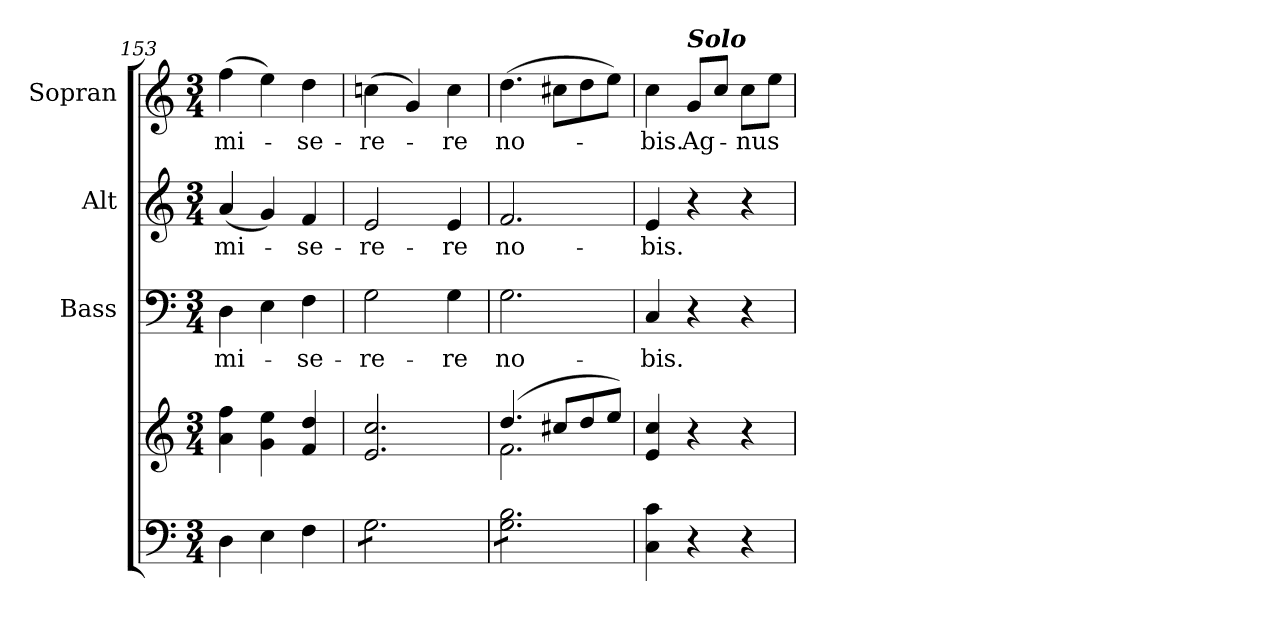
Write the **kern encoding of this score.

**kern	**kern	**kern	**text	**kern	**text	**kern	**text
*part4	*part4	*part3	*part3	*part2	*part2	*part1	*part1
*staff5	*staff4	*staff3	*staff3	*staff2	*staff2	*staff1	*staff1
*	*	*I"Bass	*	*I"Alt	*	*I"Sopran	*
*	*	*I'B.	*	*I'A.	*	*I'S.	*
*clefF4	*clefG2	*clefF4	*	*clefG2	*	*clefG2	*
*k[]	*k[]	*k[]	*	*k[]	*	*k[]	*
*C:	*C:	*C:	*	*C:	*	*C:	*
*M3/4	*M3/4	*M3/4	*	*M3/4	*	*M3/4	*
=153	=153	=153	=153	=153	=153	=153	=153
!	!	!	!LO:LY:b	!	!LO:LY:b	!	!LO:LY:b
4D\	4a\ 4ff\	4D\	mi-	(<4a/	mi-	(>4ff\	mi-
4E\	4g\ 4ee\	4E\	.	4g/)	.	4ee\)	.
!	!	!	!LO:LY:b	!	!LO:LY:b	!	!LO:LY:b
4F\	4f/ 4dd/	4F\	-se-	4f/	-se-	4dd\	-se-
=154	=154	=154	=154	=154	=154	=154	=154
!	!	!	!LO:LY:b	!	!LO:LY:b	!	!LO:LY:b
*tremolo	*	*	*	*	*	*	*
8G\L	2.e/ 2.cc/	2G\	-re-	2e/	-re-	(>4ccn\	-re-
8G\	.	.	.	.	.	.	.
8G\	.	.	.	.	.	4g/)	.
8G\	.	.	.	.	.	.	.
!	!	!	!LO:LY:b	!	!LO:LY:b	!	!LO:LY:b
8G\	.	4G\	-re	4e/	-re	4cc\	-re
8G\J	.	.	.	.	.	.	.
=155	=155	=155	=155	=155	=155	=155	=155
*	*^	*	*	*	*	*	*
!	!	!	!	!LO:LY:b	!	!LO:LY:b	!	!LO:LY:b
8G\ 8B\L	(4.dd/	2.f\	2.G\	no-	2.f/	no-	(>4.dd\	no-
8G\ 8B\	.	.	.	.	.	.	.	.
8G\ 8B\	.	.	.	.	.	.	.	.
8G\ 8B\	8cc#X/L	.	.	.	.	.	8cc#X\L	.
8G\ 8B\	8dd/	.	.	.	.	.	8dd\	.
8G\ 8B\J	8ee/J)	.	.	.	.	.	8ee\J)	.
*Xtremolo	*	*	*	*	*	*	*	*
*	*v	*v	*	*	*	*	*	*
=156	=156	=156	=156	=156	=156	=156	=156
!	!	!	!LO:LY:b	!	!LO:LY:b	!	!LO:LY:b
4C\ 4c\	4e/ 4cc/	4C/	-bis.	4e/	-bis.	4cc\	-bis.
!	!	!	!	!	!	!LO:TX:a:Bi:t=Solo	!
!	!	!	!	!	!	!	!LO:LY:b
4r	4r	4r	.	4r	.	8g/L	Ag-
.	.	.	.	.	.	8cc/J	.
!	!	!	!	!	!	!	!LO:LY:b
4r	4r	4r	.	4r	.	8cc\L	-nus
.	.	.	.	.	.	8ee\J	.
=	=	=	=	=	=	=	=
*-	*-	*-	*-	*-	*-	*-	*-
